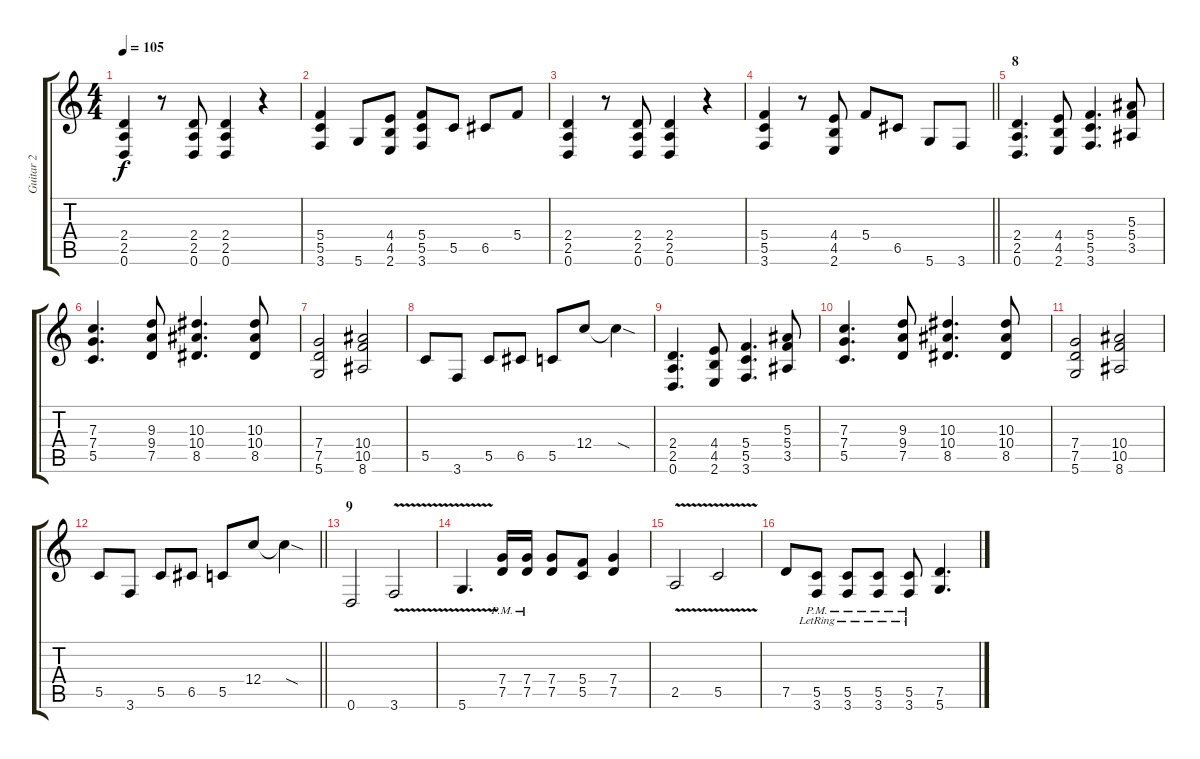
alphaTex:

\track ("Guitar 2" "Guitar 2") {instrument distortionguitar}
\staff {score tabs}
\tuning (D4 A3 F3 C3 G2 D2) {hide}
\ts (4 4)
\tempo 105
\clef g2
\ks c
(2.4 2.5 0.6).4{dy f} r.8 (2.4 2.5 0.6).8 (2.4 2.5 0.6).4 r.4 |
(5.4 5.5 3.6).4 5.6.8 (4.4 4.5 2.6).8 (5.4 5.5 3.6).8 5.5.8 6.5.8 5.4.8 |
(2.4 2.5 0.6).4 r.8 (2.4 2.5 0.6).8 (2.4 2.5 0.6).4 r.4 |
\barLineRight lightlight
(5.4 5.5 3.6).4 r.8 (4.4 4.5 2.6).8 5.4.8 6.5.8 5.6.8 3.6.8 |
\section ("" "8")
(2.4 2.5 0.6).4{d balance 8} (4.4 4.5 2.6).8 (5.4 5.5 3.6).4{d} (5.3 5.4 3.5).8 |
(7.3 7.4 5.5).4{d} (9.3 9.4 7.5).8 (10.3 10.4 8.5).4{d} (10.3 10.4 8.5).8 |
(7.4 7.5 5.6).2 (10.4 10.5 8.6).2 |
5.5.8 3.6.8 5.5.8 6.5.8 5.5.8 12.4.8 12.4{sod t}.4 |
(2.4 2.5 0.6).4{d} (4.4 4.5 2.6).8 (5.4 5.5 3.6).4{d} (5.3 5.4 3.5).8 |
(7.3 7.4 5.5).4{d} (9.3 9.4 7.5).8 (10.3 10.4 8.5).4{d} (10.3 10.4 8.5).8 |
(7.4 7.5 5.6).2 (10.4 10.5 8.6).2 |
\barLineRight lightlight
5.5.8 3.6.8 5.5.8 6.5.8 5.5.8 12.4.8 12.4{sod t}.4 |
\section ("" "9")
0.6.2 3.6{v}.2 |
5.6{v}.4{d} (7.4{pm} 7.5{pm}).16 (7.4{pm} 7.5{pm}).16 (7.4 7.5).8 (5.4 5.5).8 (7.4 7.5).4 |
2.5{v}.2 5.5{v}.2 |
7.5.8 (5.5{pm lr} 3.6{pm lr}).8 (5.5{pm lr} 3.6{pm lr}).8 (5.5{pm lr} 3.6{pm lr}).8 (5.5{pm lr} 3.6{pm lr}).8 (7.5 5.6).4{d}
